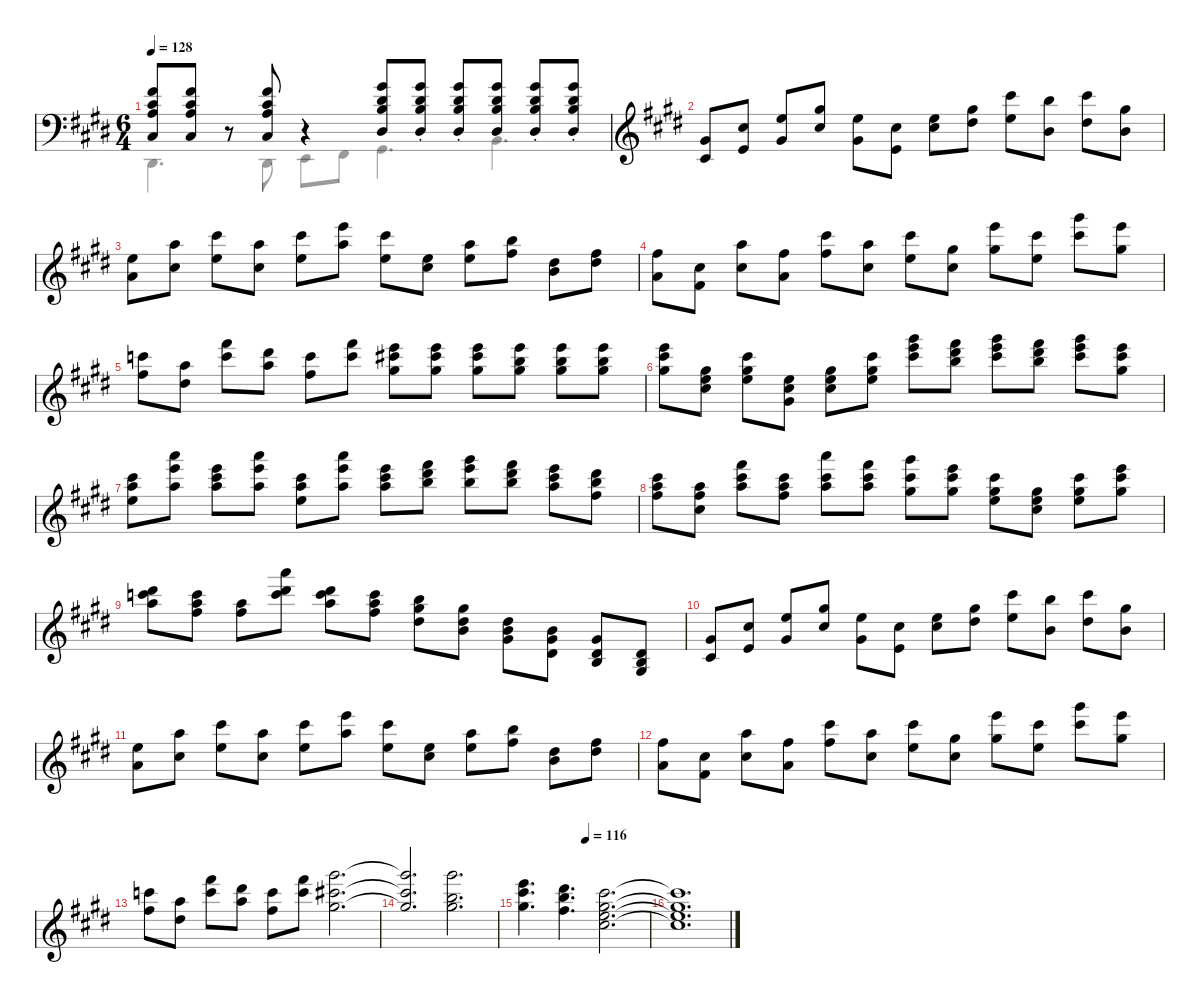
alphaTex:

\defaultSystemsLayout 4
\hideDynamics
\bracketExtendMode nobrackets
\singleTrackTrackNamePolicy hidden
\multiTrackTrackNamePolicy hidden
\firstSystemTrackNameMode fullname
\firstSystemTrackNameOrientation horizontal
\otherSystemsTrackNameOrientation horizontal
\track ("Strings 2" "vln.") {instrument stringensemble1}
\staff {score}
\tuning (E4 B3 G3 D3 A2 C2)
\voice
\ts (6 4)
\tempo 128
\clef f4
\ks e
(2.1{acc #} 2.2{acc #} 2.3{acc forcenatural} 4.5{acc #}).8{dy mf beam Up} (2.1{acc #} 2.2{acc #} 2.3{acc forcenatural} 4.5{acc #}).8{beam Up} r.8{beam Up} (2.1{acc #} 2.2{acc #} 2.3{acc forcenatural} 4.5{acc #}).8{beam Up} r.4{beam Up} (4.1{acc #} 4.2{acc #} 4.3{acc forcenatural} 6.5{acc #}).8{beam Up} (4.1{st acc #} 4.2{st acc #} 4.3{st acc forcenatural} 6.5{st acc #}).8{beam Up} (4.1{st acc #} 4.2{st acc #} 4.3{st acc forcenatural} 6.5{st acc #}).8{beam Up} (4.1{acc #} 4.2{acc #} 4.3{acc forcenatural} 6.5{acc #}).8{beam Up} (4.1{st acc #} 4.2{st acc #} 4.3{st acc forcenatural} 6.5{st acc #}).8{beam Up} (4.1{st acc #} 4.2{st acc #} 4.3{st acc forcenatural} 6.5{st acc #}).8{beam Up} |
\clef g2
(13.3{acc #} 11.4{acc #}).8{beam Up} (14.2{acc #} 14.4{acc forcenatural}).8{beam Up} (12.1{acc forcenatural} 13.3{acc #}).8{beam Up} (16.1{acc #} 14.2{acc #}).8{beam Down} (12.1{acc forcenatural} 13.3{acc #}).8{beam Down} (14.2{acc #} 14.4{acc forcenatural}).8{beam Down} (12.1{acc forcenatural} 14.2{acc #}).8{beam Down} (16.1{acc #} 16.2{acc #}).8{beam Down} (21.1{acc #} 21.3{acc forcenatural}).8{beam Down} (19.1{acc forcenatural} 21.4{acc forcenatural}).8{beam Down} (21.1{acc #} 20.3{acc #}).8{beam Down} (21.2{acc #} 21.4{acc forcenatural}).8{beam Down} |
(21.3{acc forcenatural} 19.4{acc forcenatural}).8{beam Down} (17.1{acc forcenatural} 18.3{acc #}).8{beam Down} (21.1{acc #} 21.3{acc forcenatural}).8{beam Down} (17.1{acc forcenatural} 18.3{acc #}).8{beam Down} (21.1{acc #} 21.3{acc forcenatural}).8{beam Down} (24.1{acc forcenatural} 22.2{acc forcenatural}).8{beam Down} (21.1{acc #} 21.3{acc forcenatural}).8{beam Down} (21.3{acc forcenatural} 23.4{acc #}).8{beam Down} (22.2{acc forcenatural} 21.3{acc forcenatural}).8{beam Down} (19.1{acc forcenatural} 19.2{acc #}).8{beam Down} (20.3{acc #} 21.4{acc forcenatural}).8{beam Down} (19.2{acc #} 20.3{acc #}).8{beam Down} |
(19.2{acc #} 19.4{acc forcenatural}).8{beam Down} (18.3{acc #} 16.4{acc #}).8{beam Down} (17.1{acc forcenatural} 18.3{acc #}).8{beam Down} (19.2{acc #} 19.4{acc forcenatural}).8{beam Down} (21.1{acc #} 19.2{acc #}).8{beam Down} (17.1{acc forcenatural} 18.3{acc #}).8{beam Down} (21.1{acc #} 21.3{acc forcenatural}).8{beam Down} (16.1{acc #} 18.3{acc #}).8{beam Down} (24.1{acc forcenatural} 21.2{acc #}).8{beam Down} (21.1{acc #} 21.3{acc forcenatural}).8{beam Down} (30.3{acc #} 42.4{acc #}).8{beam Down} (24.1{acc forcenatural} 21.2{acc #}).8{beam Down} |
(20.1{acc forcenatural} 19.2{acc #}).8{beam Down} (22.2{acc forcenatural} 20.3{acc #}).8{beam Down} (39.5{acc forcenatural} 26.1{acc #}).8{beam Down} (23.1{acc #} 22.2{acc forcenatural}).8{beam Down} (20.1{acc forcenatural} 19.2{acc #}).8{beam Down} (26.1{acc #} 25.2{acc forcenatural}).8{beam Down} (24.1{acc forcenatural} 26.2{acc #} 25.3{acc #}).8{beam Down} (24.1{acc forcenatural} 26.2{acc #} 25.3{acc #}).8{beam Down} (24.1{acc forcenatural} 26.2{acc #} 25.3{acc #}).8{beam Down} (24.1{acc forcenatural} 25.3{acc #} 24.2{acc forcenatural}).8{beam Down} (24.1{acc forcenatural} 25.3{acc #} 24.2{acc forcenatural}).8{beam Down} (24.1{acc forcenatural} 25.3{acc #} 24.2{acc forcenatural}).8{beam Down} |
(24.1{acc forcenatural} 21.2{acc #} 30.3{acc #}).8{beam Down} (21.2{acc #} 21.3{acc forcenatural} 23.4{acc #}).8{beam Down} (21.1{acc #} 21.2{acc #} 21.3{acc forcenatural}).8{beam Down} (21.3{acc forcenatural} 23.4{acc #} 23.5{acc #}).8{beam Down} (21.2{acc #} 21.3{acc forcenatural} 23.4{acc #}).8{beam Down} (21.1{acc #} 21.2{acc #} 21.3{acc forcenatural}).8{beam Down} (26.2{acc #} 33.3{acc forcenatural} 42.4{acc #}).8{beam Down} (19.1{acc forcenatural} 28.2{acc #} 35.3{acc #}).8{beam Down} (30.3{acc #} 24.1{acc forcenatural} 33.2{acc #}).8{beam Down} (19.1{acc forcenatural} 32.3{acc #} 31.2{acc #}).8{beam Down} (30.3{acc #} 24.1{acc forcenatural} 33.2{acc #}).8{beam Down} (16.1{acc #} 35.4{acc #} 43.5{acc forcenatural}).8{beam Down} |
(21.1{acc #} 22.2{acc forcenatural} 21.3{acc forcenatural}).8{beam Down} (26.3{acc forcenatural} 29.2{acc forcenatural} 29.1{acc forcenatural}).8{beam Down} (17.1{acc forcenatural} 38.4{acc forcenatural} 40.5{acc #}).8{beam Down} (31.4{acc forcenatural} 43.5{acc forcenatural} 57.6{acc forcenatural}).8{beam Down} (21.1{acc #} 22.2{acc forcenatural} 21.3{acc forcenatural}).8{beam Down} (31.4{acc forcenatural} 43.5{acc forcenatural} 57.6{acc forcenatural}).8{beam Down} (17.1{acc forcenatural} 35.4{acc #} 43.5{acc forcenatural}).8{beam Down} (40.4{acc #} 42.5{acc #} 47.6{acc forcenatural}).8{beam Down} (33.4{acc forcenatural} 43.5{acc forcenatural} 56.6{acc #}).8{beam Down} (40.4{acc #} 42.5{acc #} 47.6{acc forcenatural}).8{beam Down} (24.1{acc forcenatural} 31.4{acc forcenatural} 40.5{acc #}).8{beam Down} (23.1{acc #} 24.2{acc forcenatural} 23.3{acc #}).8{beam Down} |
(21.1{acc #} 22.2{acc forcenatural} 23.3{acc #}).8{beam Down} (22.2{acc forcenatural} 23.3{acc #} 23.4{acc #}).8{beam Down} (31.4{acc forcenatural} 40.5{acc #} 54.6{acc #}).8{beam Down} (21.1{acc #} 22.2{acc forcenatural} 23.3{acc #}).8{beam Down} (31.4{acc forcenatural} 40.5{acc #} 57.6{acc forcenatural}).8{beam Down} (31.4{acc forcenatural} 40.5{acc #} 54.6{acc #}).8{beam Down} (16.1{acc #} 26.2{acc #} 37.3{acc #}).8{beam Down} (16.1{acc #} 26.2{acc #} 33.3{acc forcenatural}).8{beam Down} (21.1{acc #} 21.2{acc #} 21.3{acc forcenatural}).8{beam Down} (21.2{acc #} 21.3{acc forcenatural} 23.4{acc #}).8{beam Down} (21.1{acc #} 21.2{acc #} 21.3{acc forcenatural}).8{beam Down} (24.1{acc forcenatural} 21.2{acc #} 30.3{acc #}).8{beam Down} |
(17.1{acc forcenatural} 25.2{acc forcenatural} 32.3{acc #}).8{beam Down} (20.1{acc forcenatural} 22.2{acc forcenatural} 23.3{acc #}).8{beam Down} (22.2{acc forcenatural} 23.3{acc #}).8{beam Down} (34.4{acc forcenatural} 42.5{acc #} 57.6{acc forcenatural}).8{beam Down} (22.2{acc forcenatural} 20.1{acc forcenatural} 32.3{acc #}).8{beam Down} (20.1{acc forcenatural} 22.2{acc forcenatural} 23.3{acc #}).8{beam Down} (19.1{acc forcenatural} 21.2{acc #} 20.3{acc #}).8{beam Down} (21.2{acc #} 20.3{acc #} 21.4{acc forcenatural}).8{beam Down} (16.2{acc #} 16.3{acc forcenatural} 18.4{acc #}).8{beam Down} (7.1{acc forcenatural} 9.2{acc #} 8.3{acc #}).8{beam Up} (9.2{acc #} 8.3{acc #} 9.4{acc forcenatural}).8{beam Up} (0.2{acc forcenatural} 8.3{acc #} 6.4{acc #}).8{beam Up} |
(4.1{acc #} 6.3{acc #}).8{beam Up} (9.1{acc #} 9.3{acc forcenatural}).8{beam Up} (12.1{acc forcenatural} 13.3{acc #}).8{beam Up} (16.1{acc #} 14.2{acc #}).8{beam Down} (12.1{acc forcenatural} 13.3{acc #}).8{beam Down} (14.2{acc #} 14.4{acc forcenatural}).8{beam Down} (12.1{acc forcenatural} 14.2{acc #}).8{beam Down} (16.1{acc #} 16.2{acc #}).8{beam Down} (21.1{acc #} 21.3{acc forcenatural}).8{beam Down} (19.1{acc forcenatural} 16.3{acc forcenatural}).8{beam Down} (21.1{acc #} 20.3{acc #}).8{beam Down} (21.2{acc #} 21.4{acc forcenatural}).8{beam Down} |
(21.3{acc forcenatural} 19.4{acc forcenatural}).8{beam Down} (17.1{acc forcenatural} 18.3{acc #}).8{beam Down} (21.1{acc #} 21.3{acc forcenatural}).8{beam Down} (17.1{acc forcenatural} 18.3{acc #}).8{beam Down} (21.1{acc #} 17.2{acc forcenatural}).8{beam Down} (24.1{acc forcenatural} 22.2{acc forcenatural}).8{beam Down} (21.1{acc #} 21.3{acc forcenatural}).8{beam Down} (12.1{acc forcenatural} 14.2{acc #}).8{beam Down} (17.1{acc forcenatural} 17.2{acc forcenatural}).8{beam Down} (19.1{acc forcenatural} 19.2{acc #}).8{beam Down} (11.1{acc #} 12.2{acc forcenatural}).8{beam Down} (14.1{acc #} 16.2{acc #}).8{beam Down} |
(14.1{acc #} 14.3{acc forcenatural}).8{beam Down} (9.1{acc #} 11.3{acc #}).8{beam Down} (17.1{acc forcenatural} 18.3{acc #}).8{beam Down} (14.1{acc #} 14.3{acc forcenatural}).8{beam Down} (21.1{acc #} 19.2{acc #}).8{beam Down} (17.1{acc forcenatural} 14.2{acc #}).8{beam Down} (21.1{acc #} 21.3{acc forcenatural}).8{beam Down} (16.1{acc #} 18.3{acc #}).8{beam Down} (24.1{acc forcenatural} 21.2{acc #}).8{beam Down} (21.1{acc #} 21.3{acc forcenatural}).8{beam Down} (21.1{acc #} 33.2{acc #}).8{beam Down} (24.1{acc forcenatural} 21.2{acc #}).8{beam Down} |
(20.1{acc forcenatural} 19.2{acc #}).8{beam Down} (22.2{acc forcenatural} 20.3{acc #}).8{beam Down} (20.1{acc forcenatural} 31.2{acc #}).8{beam Down} (23.1{acc #} 22.2{acc forcenatural}).8{beam Down} (20.1{acc forcenatural} 19.2{acc #}).8{beam Down} (20.1{acc forcenatural} 31.2{acc #}).8{beam Down} (30.4{acc #} 21.1{acc #} 33.2{acc #}).2{d beam Down} |
(30.4{t acc #} 21.1{t acc #} 33.2{t acc #}).2{d dy f beam Up} (21.2{acc #} 19.1{acc forcenatural} 37.3{acc #}).2{d dy mf beam Down} |
\tempo (116 0.5)
(24.1{acc forcenatural} 21.2{acc #} 30.3{acc #}).4{d beam Down} (23.1{acc #} 24.2{acc forcenatural} 23.3{acc #}).4{d beam Down} (21.1{acc #} 21.2{acc #} 21.3{acc forcenatural} 23.4{acc #}).2{d beam Down} |
(21.1{t acc #} 21.2{t acc #} 21.3{t acc forcenatural} 23.4{t acc #}).1{d dy f beam Down}
\voice
\clef f4
\ottava regular
\simile none
\ks e
3.6{acc #}.4{d dy f beam Down} 3.6{acc #}.8{beam Down} 4.6{acc forcenatural}.8{beam Down} 6.6{acc #}.8{beam Down} 8.6{acc #}.4{d beam Down} 11.6{acc forcenatural}.4{d beam Down} |
\clef g2
|
|
|
|
|
|
|
|
|
|
|
|
|
|
